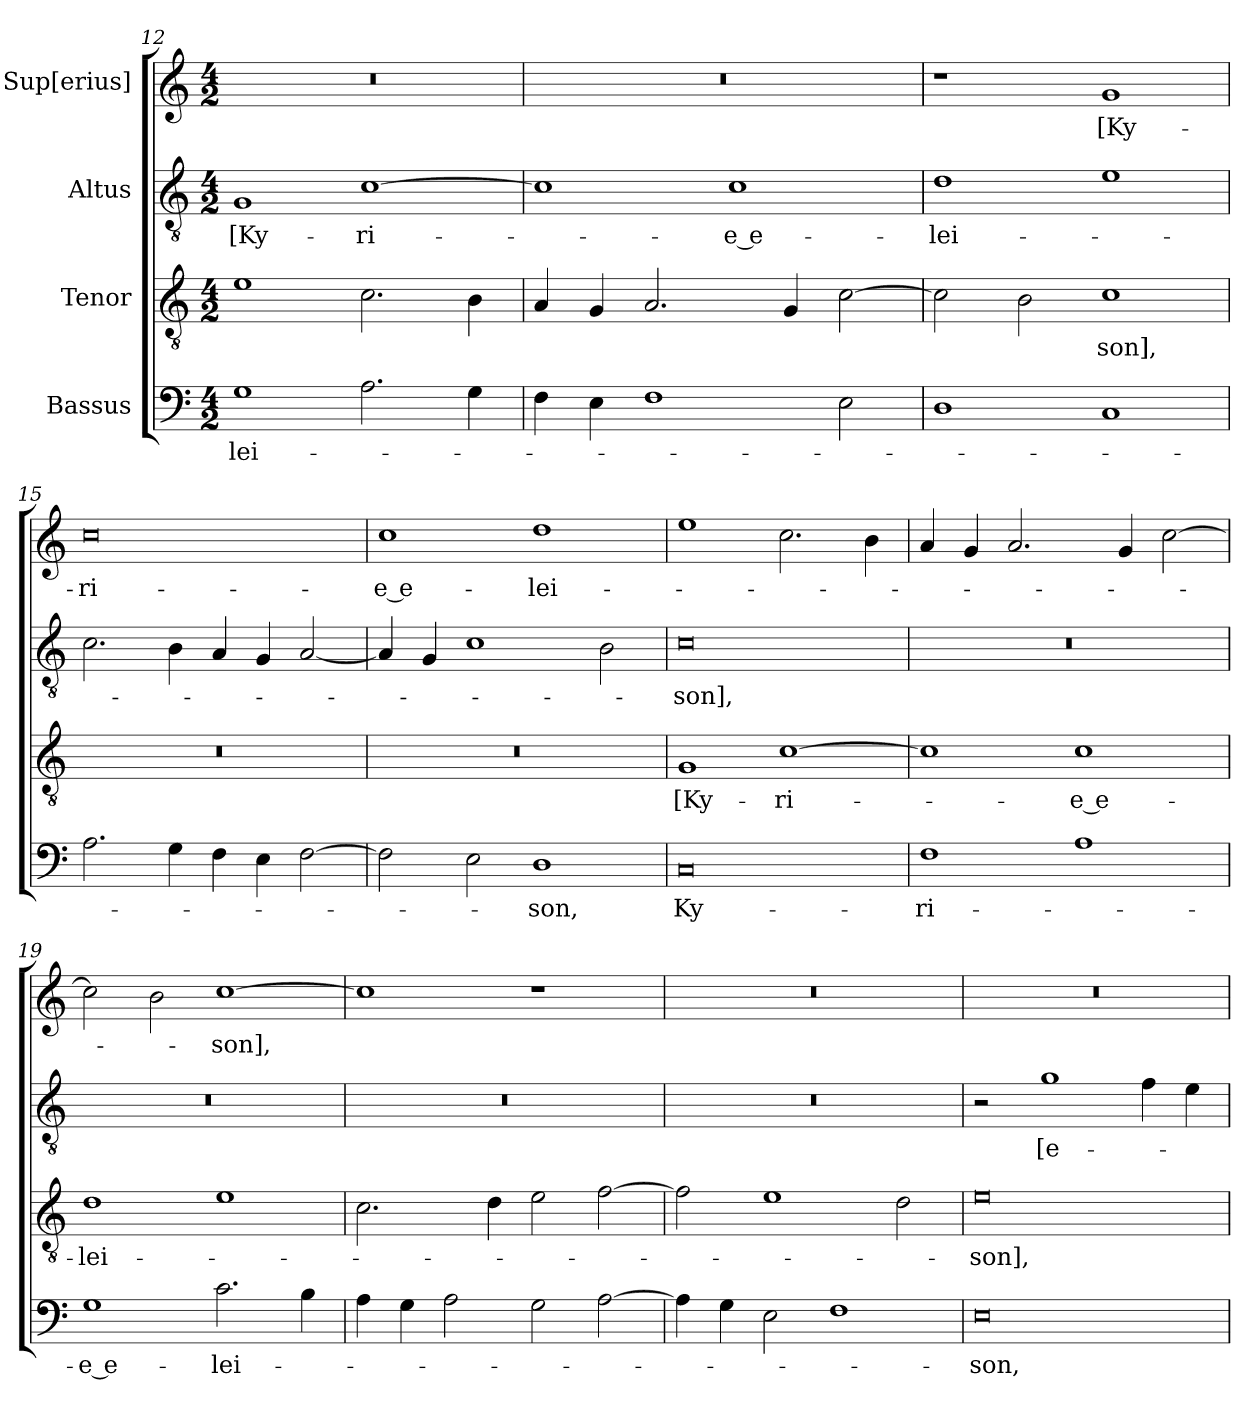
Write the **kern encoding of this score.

**kern	**text	**kern	**text	**kern	**text	**kern	**text
*part4	*part4	*part3	*part3	*part2	*part2	*part1	*part1
*staff4	*staff4	*staff3	*staff3	*staff2	*staff2	*staff1	*staff1
*I"Bassus	*	*I"Tenor	*	*I"Altus	*	*I"Sup[erius]	*
*clefF4	*	*clefGv2	*	*clefGv2	*	*clefG2	*
*k[]	*	*k[]	*	*k[]	*	*k[]	*
*M4/2	*	*M4/2	*	*M4/2	*	*M4/2	*
=12	=12	=12	=12	=12	=12	=12	=12
1G\	-lei-	1e\	.	1G/	[Ky-	0r	.
2.A\	.	2.c\	.	[1c\	-ri-	.	.
4G\	.	4B\	.	.	.	.	.
=13	=13	=13	=13	=13	=13	=13	=13
4F\	.	4A/	.	1c\]	.	0r	.
4E\	.	4G/	.	.	.	.	.
1F\	.	2.A/	.	.	.	.	.
.	.	.	.	1c\	-e e-	.	.
.	.	4G/	.	.	.	.	.
2E\	.	[2c\	.	.	.	.	.
=14	=14	=14	=14	=14	=14	=14	=14
1D\	.	2c\]	.	1d\	-lei-	1r	.
.	.	2B\	.	.	.	.	.
1C/	.	1c\	-son],	1e\	.	1g/	[Ky-
=15	=15	=15	=15	=15	=15	=15	=15
2.A\	.	0r	.	2.c\	.	0cc\	-ri-
4G\	.	.	.	4B\	.	.	.
4F\	.	.	.	4A/	.	.	.
4E\	.	.	.	4G/	.	.	.
[2F\	.	.	.	[2A/	.	.	.
=16	=16	=16	=16	=16	=16	=16	=16
2F\]	.	0r	.	4A/]	.	1cc\	-e e-
.	.	.	.	4G/	.	.	.
2E\	.	.	.	1c\	.	.	.
1D\	-son,	.	.	.	.	1dd\	-lei-
.	.	.	.	2B\	.	.	.
=17	=17	=17	=17	=17	=17	=17	=17
0C/	Ky-	1G/	[Ky-	0c\	-son],	1ee\	.
.	.	[1c\	-ri-	.	.	2.cc\	.
.	.	.	.	.	.	4b\	.
=18	=18	=18	=18	=18	=18	=18	=18
1F\	-ri-	1c\]	.	0r	.	4a/	.
.	.	.	.	.	.	4g/	.
.	.	.	.	.	.	2.a/	.
1A\	.	1c\	-e e-	.	.	.	.
.	.	.	.	.	.	4g/	.
.	.	.	.	.	.	[2cc\	.
=19	=19	=19	=19	=19	=19	=19	=19
1G\	-e e-	1d\	-lei-	0r	.	2cc\]	.
.	.	.	.	.	.	2b\	.
2.c\	-lei-	1e\	.	.	.	[1cc\	-son],
4B\	.	.	.	.	.	.	.
=20	=20	=20	=20	=20	=20	=20	=20
4A\	.	2.c\	.	0r	.	1cc\]	.
4G\	.	.	.	.	.	.	.
2A\	.	.	.	.	.	.	.
.	.	4d\	.	.	.	.	.
2G\	.	2e\	.	.	.	1r	.
[2A\	.	[2f\	.	.	.	.	.
=21	=21	=21	=21	=21	=21	=21	=21
4A\]	.	2f\]	.	0r	.	0r	.
4G\	.	.	.	.	.	.	.
2E\	.	1e\	.	.	.	.	.
1F\	.	.	.	.	.	.	.
.	.	2d\	.	.	.	.	.
=22	=22	=22	=22	=22	=22	=22	=22
0E\	-son,	0e\	-son],	2r	.	0r	.
.	.	.	.	1g\	[e-	.	.
.	.	.	.	4f\	.	.	.
.	.	.	.	4e\	.	.	.
=	=	=	=	=	=	=	=
*-	*-	*-	*-	*-	*-	*-	*-
